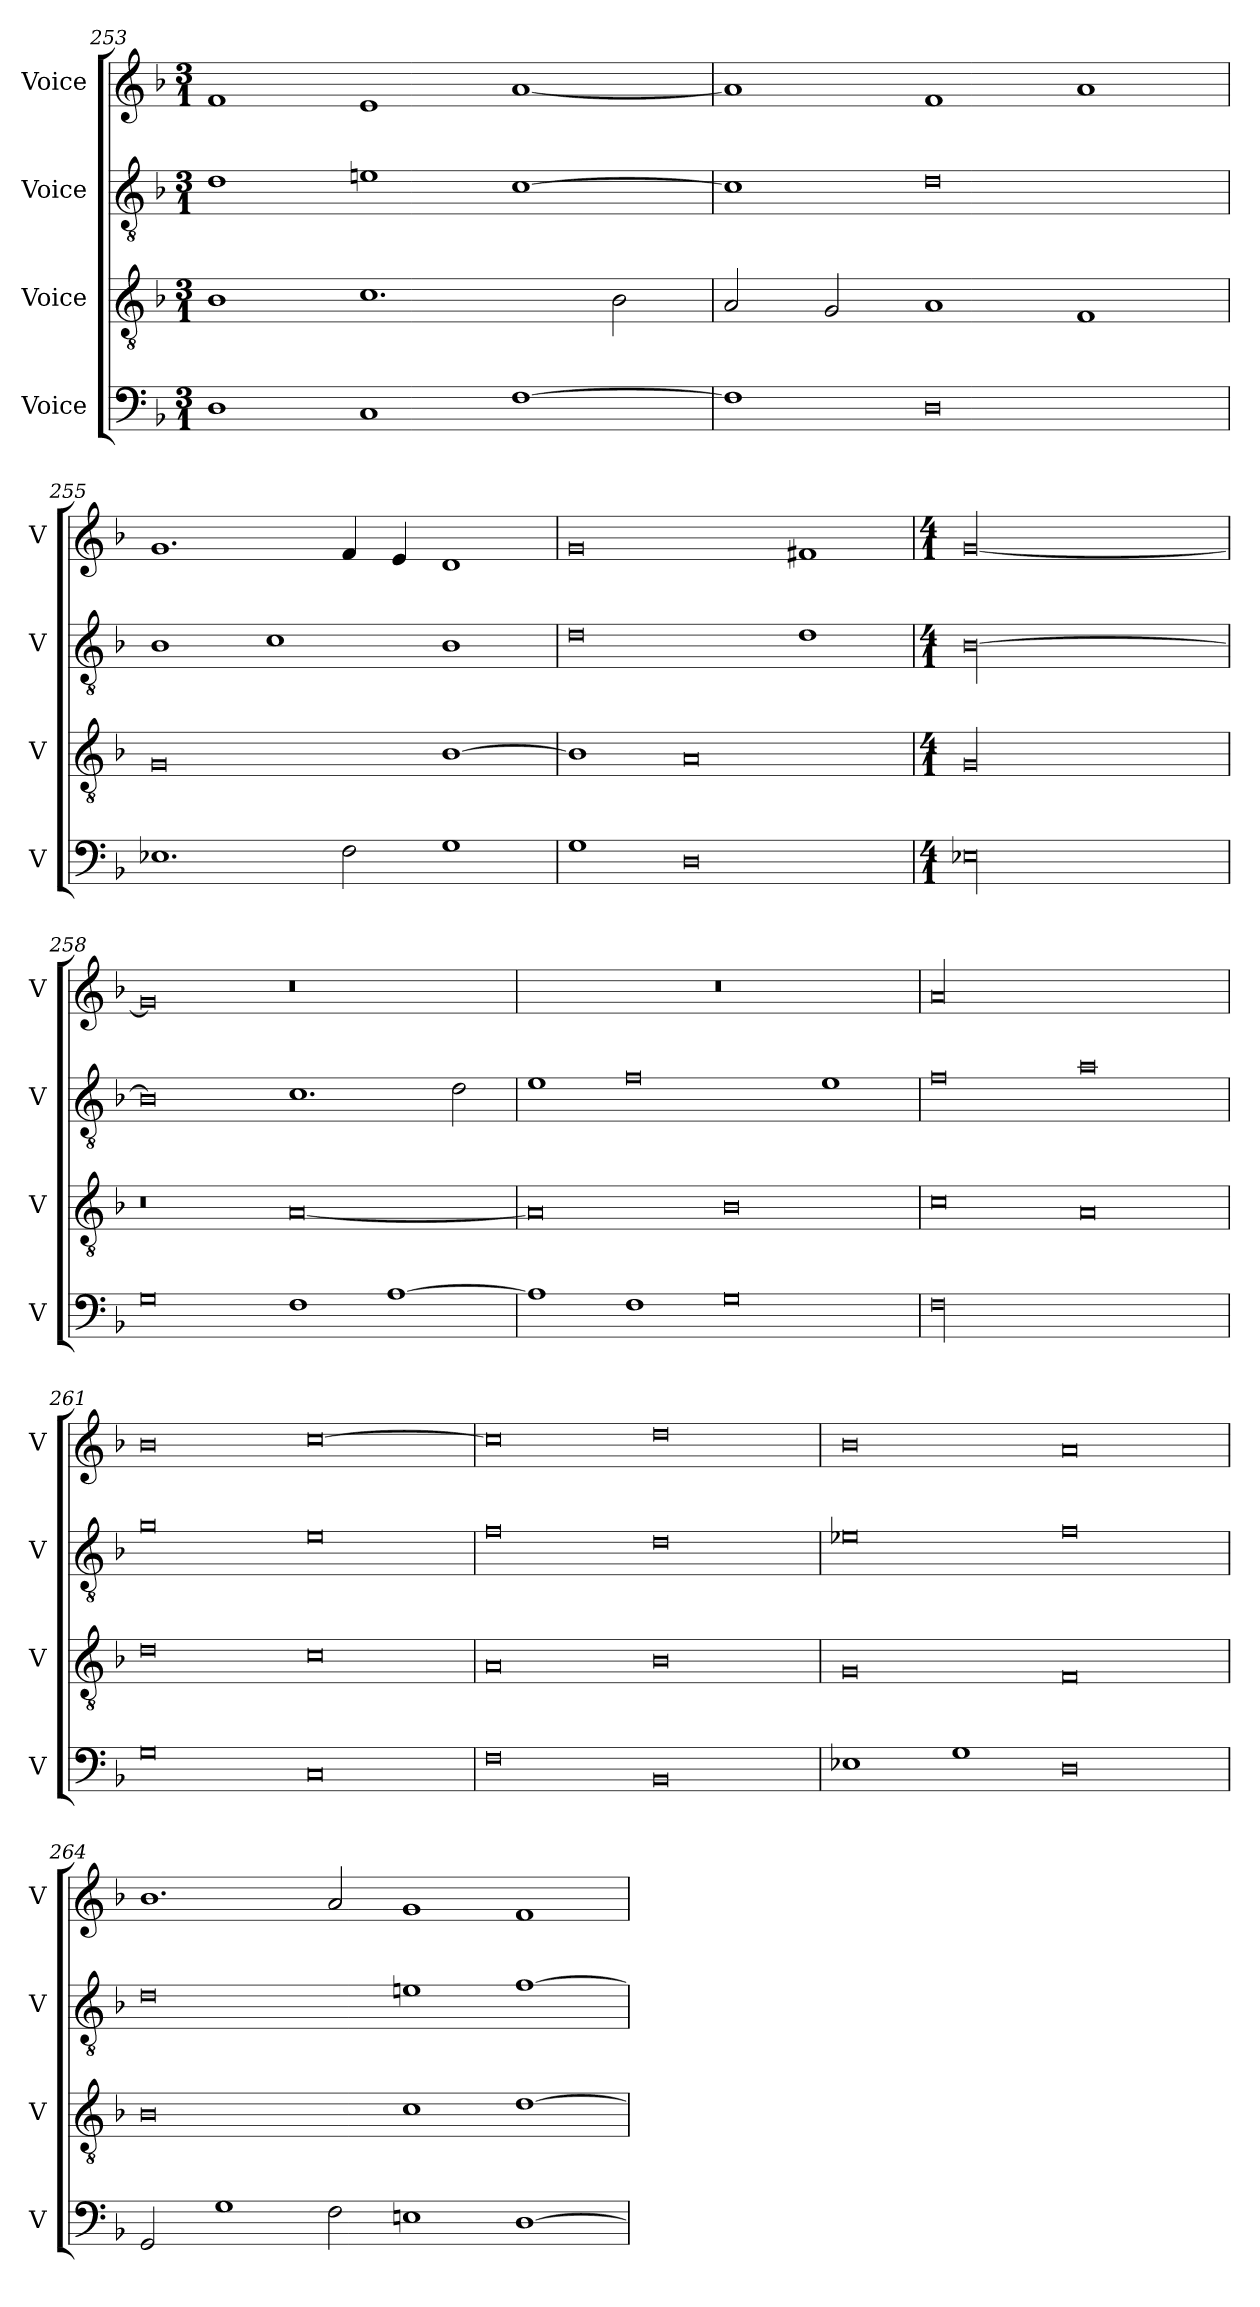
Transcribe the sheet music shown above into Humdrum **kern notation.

**kern	**kern	**kern	**kern
*part4	*part3	*part2	*part1
*staff4	*staff3	*staff2	*staff1
*I"Voice	*I"Voice	*I"Voice	*I"Voice
*I'V	*I'V	*I'V	*I'V
*clefF4	*clefGv2	*clefGv2	*clefG2
*k[b-]	*k[b-]	*k[b-]	*k[b-]
*M3/1	*M3/1	*M3/1	*M3/1
=253	=253	=253	=253
1D	1B-	1d	1f
1C	1.c	1en	1e
[1F	.	[1c	[1a
.	2B-\	.	.
=254	=254	=254	=254
1F]	2A/	1c]	1a]
.	2G/	.	.
0D	1A	0d	1f
.	1F	.	1a
!!LO:LB:g=z
=255	=255	=255	=255
1.E-X	0G	1B-	1.g
.	.	1c	.
2F\	.	.	4f/
.	.	.	4e/
1G	[1B-	1B-	1d
=256	=256	=256	=256
1G	1B-]	0d	0g
0D	0A	.	.
.	.	1d	1f#X
=257	=257	=257	=257
*M4/1	*M4/1	*M4/1	*M4/1
00E-X\	00G/	[00B-\	[00g/
!!LO:LB:g=z
=258	=258	=258	=258
0G	0r	0B-]	0g]
1F	[0A	1.c	0r
[1A	.	.	.
.	.	2d\	.
=259	=259	=259	=259
1A]	0A]	1e	00r
1F	.	0f	.
0G	0B-	.	.
.	.	1e	.
=260	=260	=260	=260
00F\	0c	0f	00a/
.	0A	0a	.
!!LO:PB:g=z
=261	=261	=261	=261
0G	0d	0g	0b-
0C	0c	0e	[0cc
=262	=262	=262	=262
0F	0A	0f	0cc]
0BB-	0B-	0d	0dd
=263	=263	=263	=263
1E-X	0G	0e-X	0b-
1G	.	.	.
0D	0F	0f	0a
!!LO:LB:g=z
=264	=264	=264	=264
2GG/	0B-	0d	1.b-
1G	.	.	.
2F\	.	.	2a/
1En	1c	1en	1g
[1D	[1d	[1f	1f
=	=	=	=
*-	*-	*-	*-
